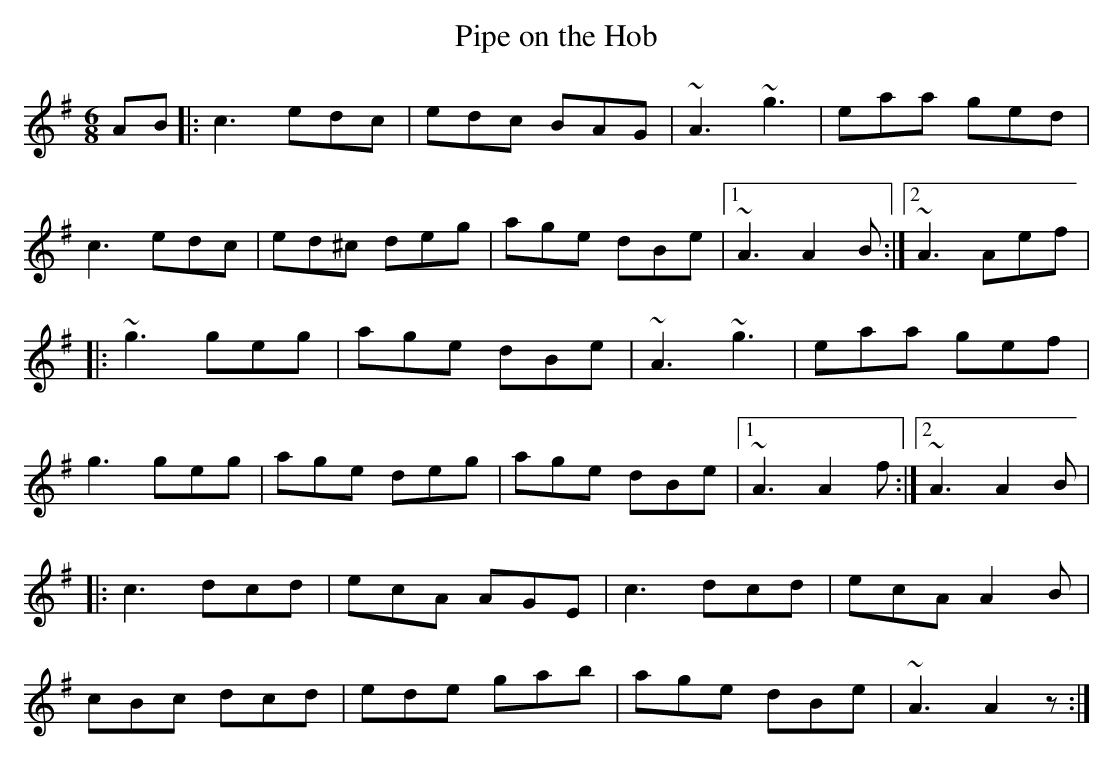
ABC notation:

X:1
T:Pipe on the Hob
M:6/8
L:1/8
K:Ador
AB|:c3 edc|edc BAG|~A3 ~g3|eaa ged|
c3 edc|ed^c deg|age dBe|1 ~A3 A2B:|2 ~A3 Aef|
|:~g3 geg|age dBe|~A3 ~g3|eaa gef|
g3 geg|age deg|age dBe|1 ~A3 A2f:|2 ~A3 A2B|
|:c3 dcd|ecA AGE|c3 dcd|ecA A2B|
cBc dcd|ede gab|age dBe|~A3 A2z:|
